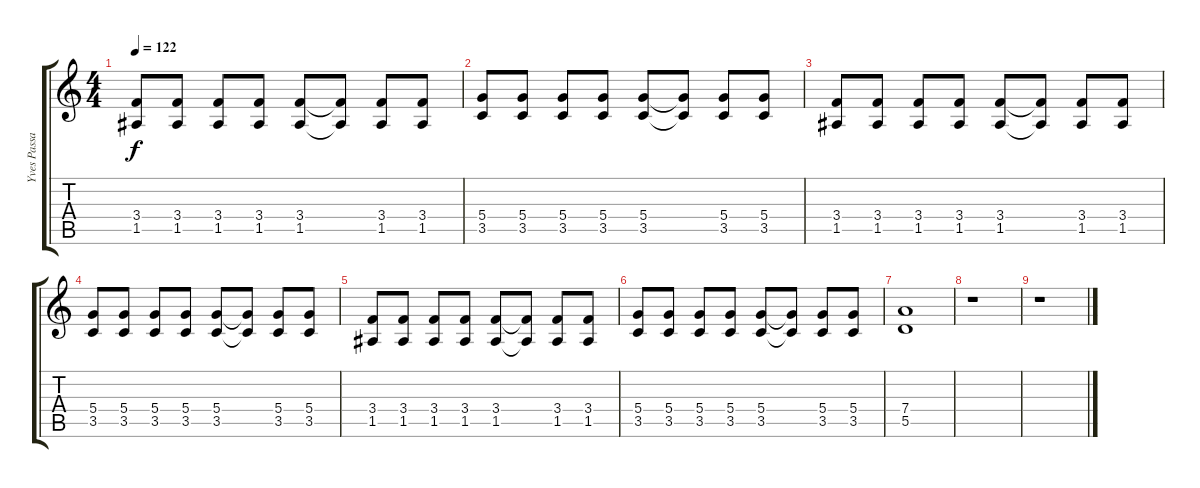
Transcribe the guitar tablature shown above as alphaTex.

\track ("Yves Passarell" "Yves Passa") {instrument distortionguitar}
\staff {score tabs}
\tuning (E4 B3 G3 D3 A2 E2) {hide}
\ts (4 4)
\tempo 122
\clef g2
\ks c
(3.4 1.5).8{dy f} (3.4 1.5).8 (3.4 1.5).8 (3.4 1.5).8 (3.4 1.5).8 (3.4{t} 1.5{t}).8 (3.4 1.5).8 (3.4 1.5).8 |
(5.4 3.5).8 (5.4 3.5).8 (5.4 3.5).8 (5.4 3.5).8 (5.4 3.5).8 (5.4{t} 3.5{t}).8 (5.4 3.5).8 (5.4 3.5).8 |
(3.4 1.5).8 (3.4 1.5).8 (3.4 1.5).8 (3.4 1.5).8 (3.4 1.5).8 (3.4{t} 1.5{t}).8 (3.4 1.5).8 (3.4 1.5).8 |
(5.4 3.5).8 (5.4 3.5).8 (5.4 3.5).8 (5.4 3.5).8 (5.4 3.5).8 (5.4{t} 3.5{t}).8 (5.4 3.5).8 (5.4 3.5).8 |
(3.4 1.5).8 (3.4 1.5).8 (3.4 1.5).8 (3.4 1.5).8 (3.4 1.5).8 (3.4{t} 1.5{t}).8 (3.4 1.5).8 (3.4 1.5).8 |
(5.4 3.5).8 (5.4 3.5).8 (5.4 3.5).8 (5.4 3.5).8 (5.4 3.5).8 (5.4{t} 3.5{t}).8 (5.4 3.5).8 (5.4 3.5).8 |
(7.4 5.5).1 |
r.1 |
r.1
